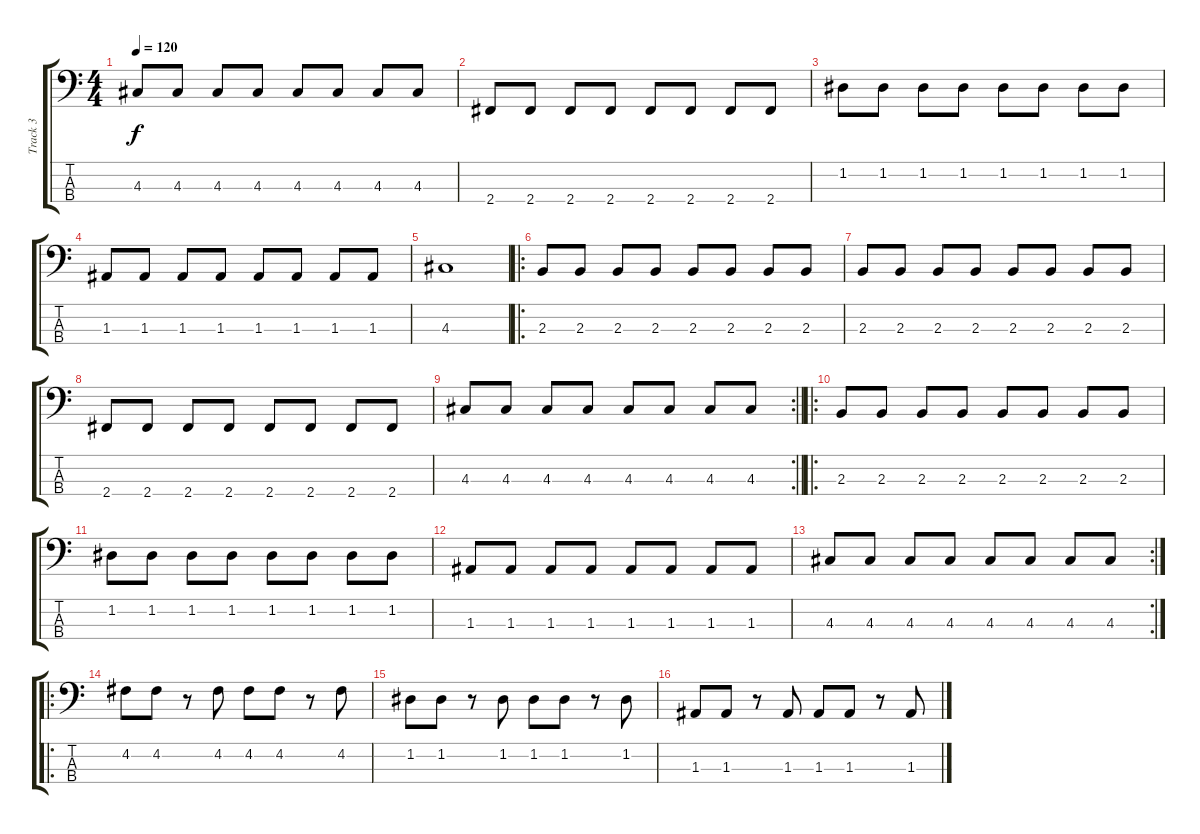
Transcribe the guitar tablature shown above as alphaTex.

\track ("Track 3" "Track 3") {instrument electricbassfinger}
\staff {score tabs}
\tuning (G2 D2 A1 E1) {hide}
\ts (4 4)
\tempo 120
\clef f4
\ks c
4.3.8{dy f} 4.3.8 4.3.8 4.3.8 4.3.8 4.3.8 4.3.8 4.3.8 |
2.4.8 2.4.8 2.4.8 2.4.8 2.4.8 2.4.8 2.4.8 2.4.8 |
1.2.8 1.2.8 1.2.8 1.2.8 1.2.8 1.2.8 1.2.8 1.2.8 |
1.3.8 1.3.8 1.3.8 1.3.8 1.3.8 1.3.8 1.3.8 1.3.8 |
4.3.1 |
\ro
2.3.8 2.3.8 2.3.8 2.3.8 2.3.8 2.3.8 2.3.8 2.3.8 |
2.3.8 2.3.8 2.3.8 2.3.8 2.3.8 2.3.8 2.3.8 2.3.8 |
2.4.8 2.4.8 2.4.8 2.4.8 2.4.8 2.4.8 2.4.8 2.4.8 |
\rc 2
\barLineRight lightlight
4.3.8 4.3.8 4.3.8 4.3.8 4.3.8 4.3.8 4.3.8 4.3.8 |
\ro
2.3.8 2.3.8 2.3.8 2.3.8 2.3.8 2.3.8 2.3.8 2.3.8 |
1.2.8 1.2.8 1.2.8 1.2.8 1.2.8 1.2.8 1.2.8 1.2.8 |
1.3.8 1.3.8 1.3.8 1.3.8 1.3.8 1.3.8 1.3.8 1.3.8 |
\rc 2
4.3.8 4.3.8 4.3.8 4.3.8 4.3.8 4.3.8 4.3.8 4.3.8 |
\ro
4.2.8 4.2.8 r.8 4.2.8 4.2.8 4.2.8 r.8 4.2.8 |
1.2.8 1.2.8 r.8 1.2.8 1.2.8 1.2.8 r.8 1.2.8 |
1.3.8 1.3.8 r.8 1.3.8 1.3.8 1.3.8 r.8 1.3.8
